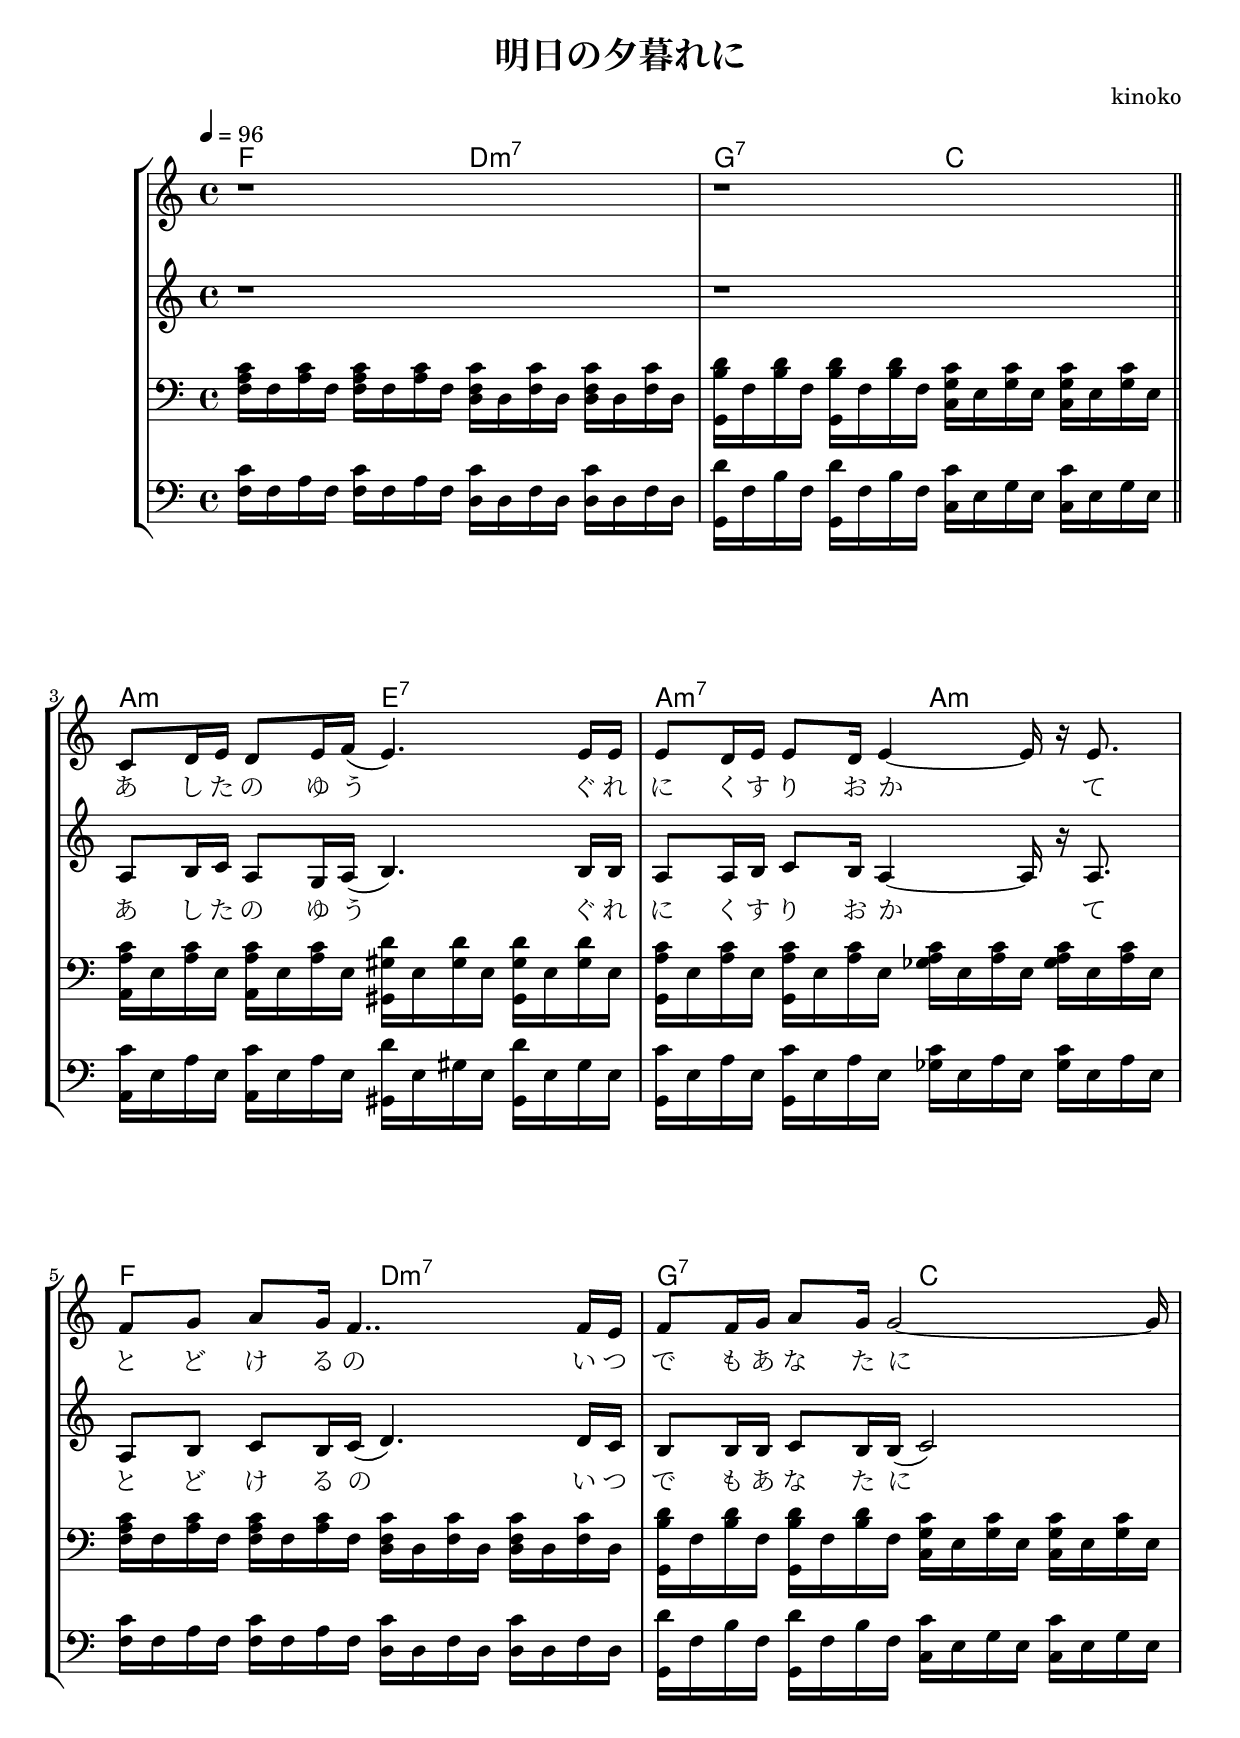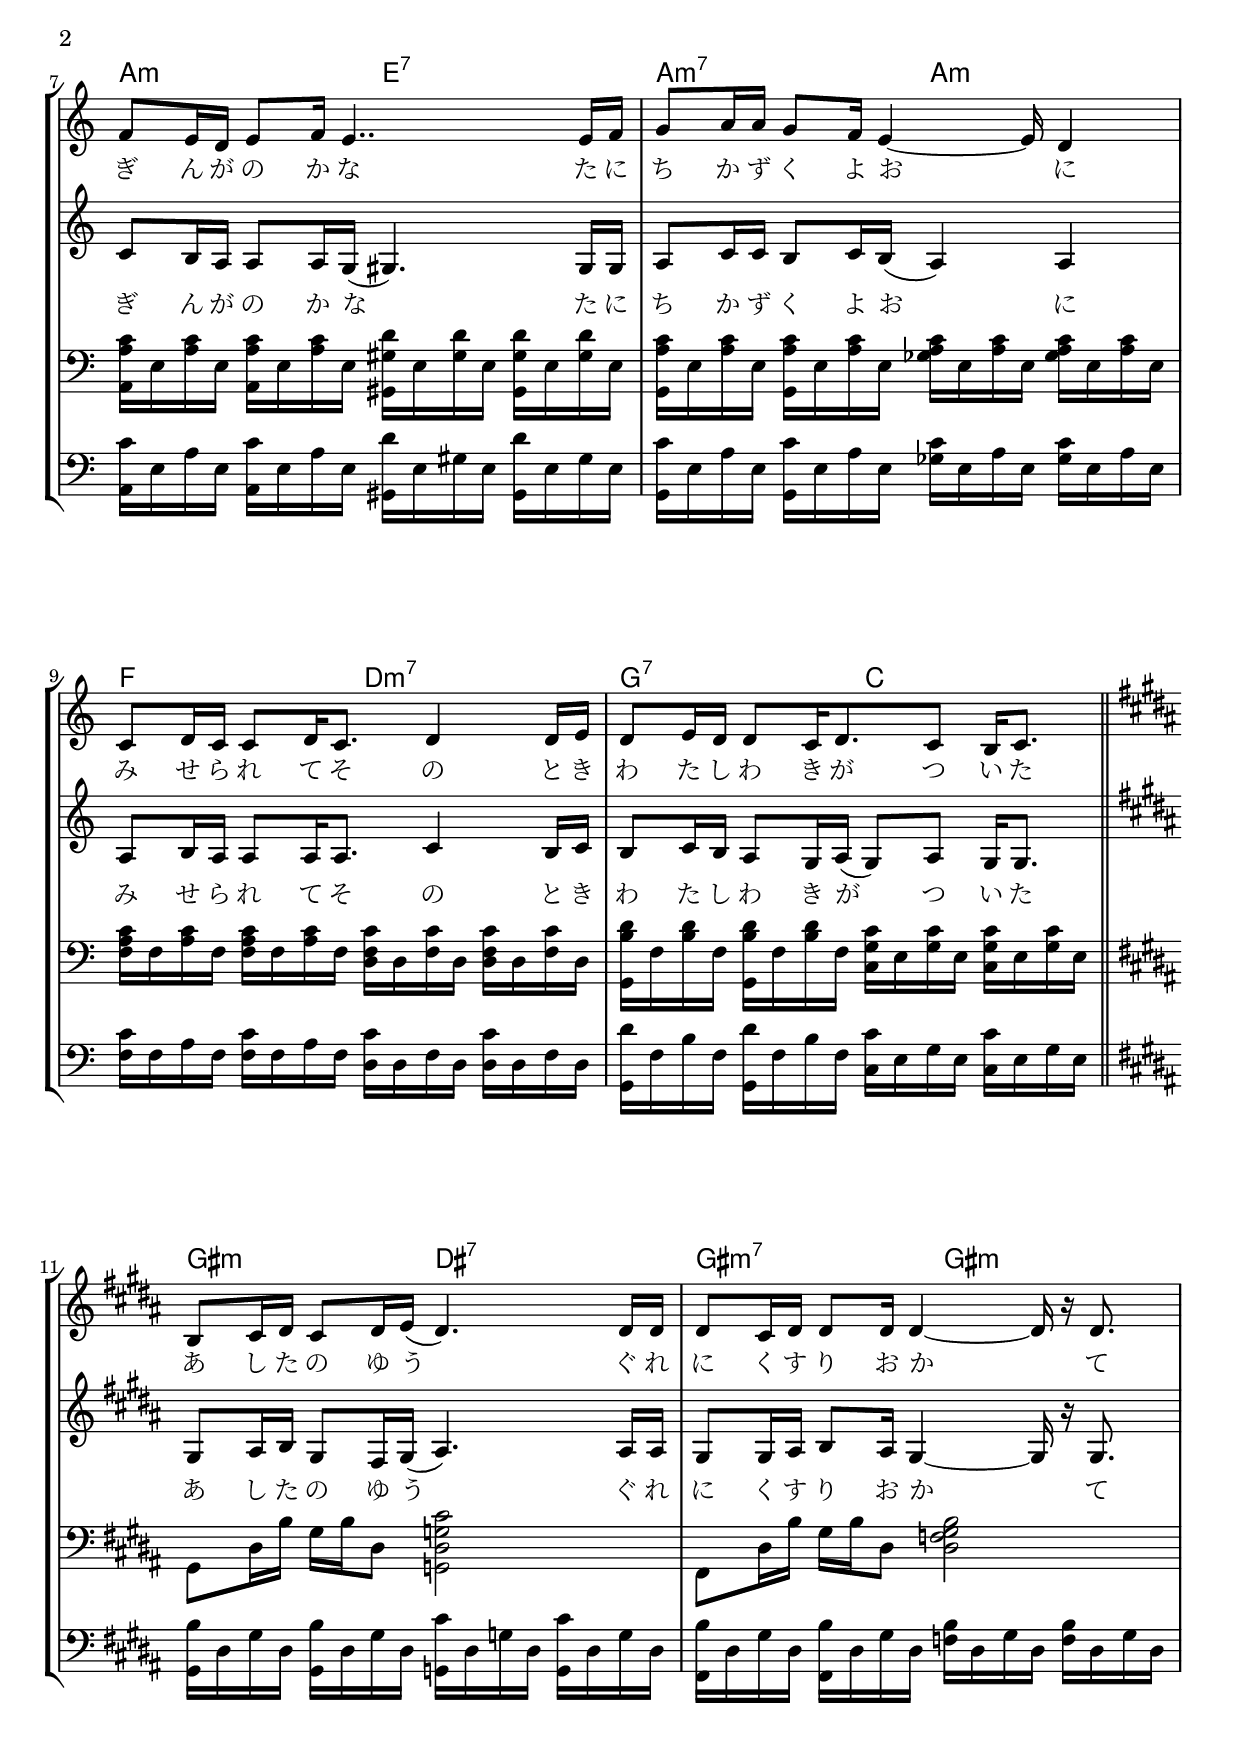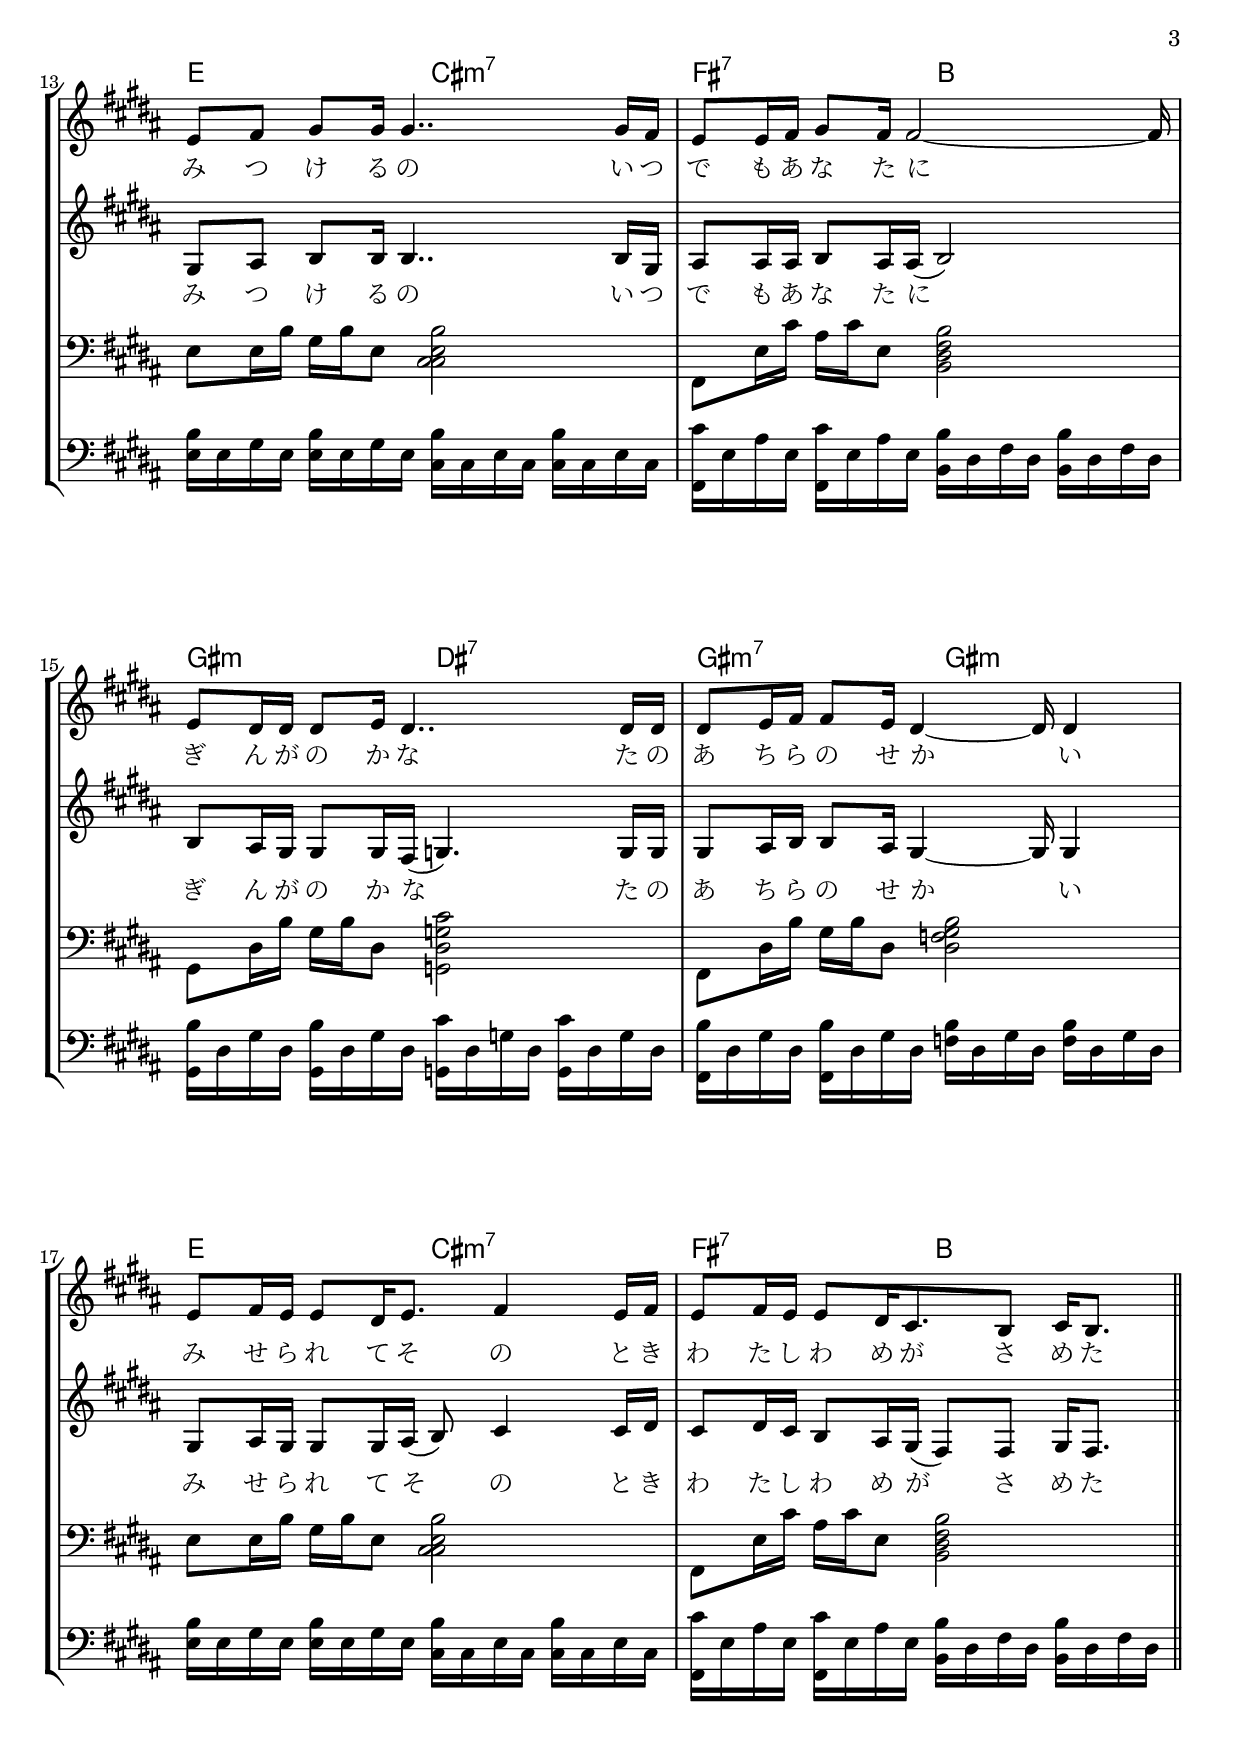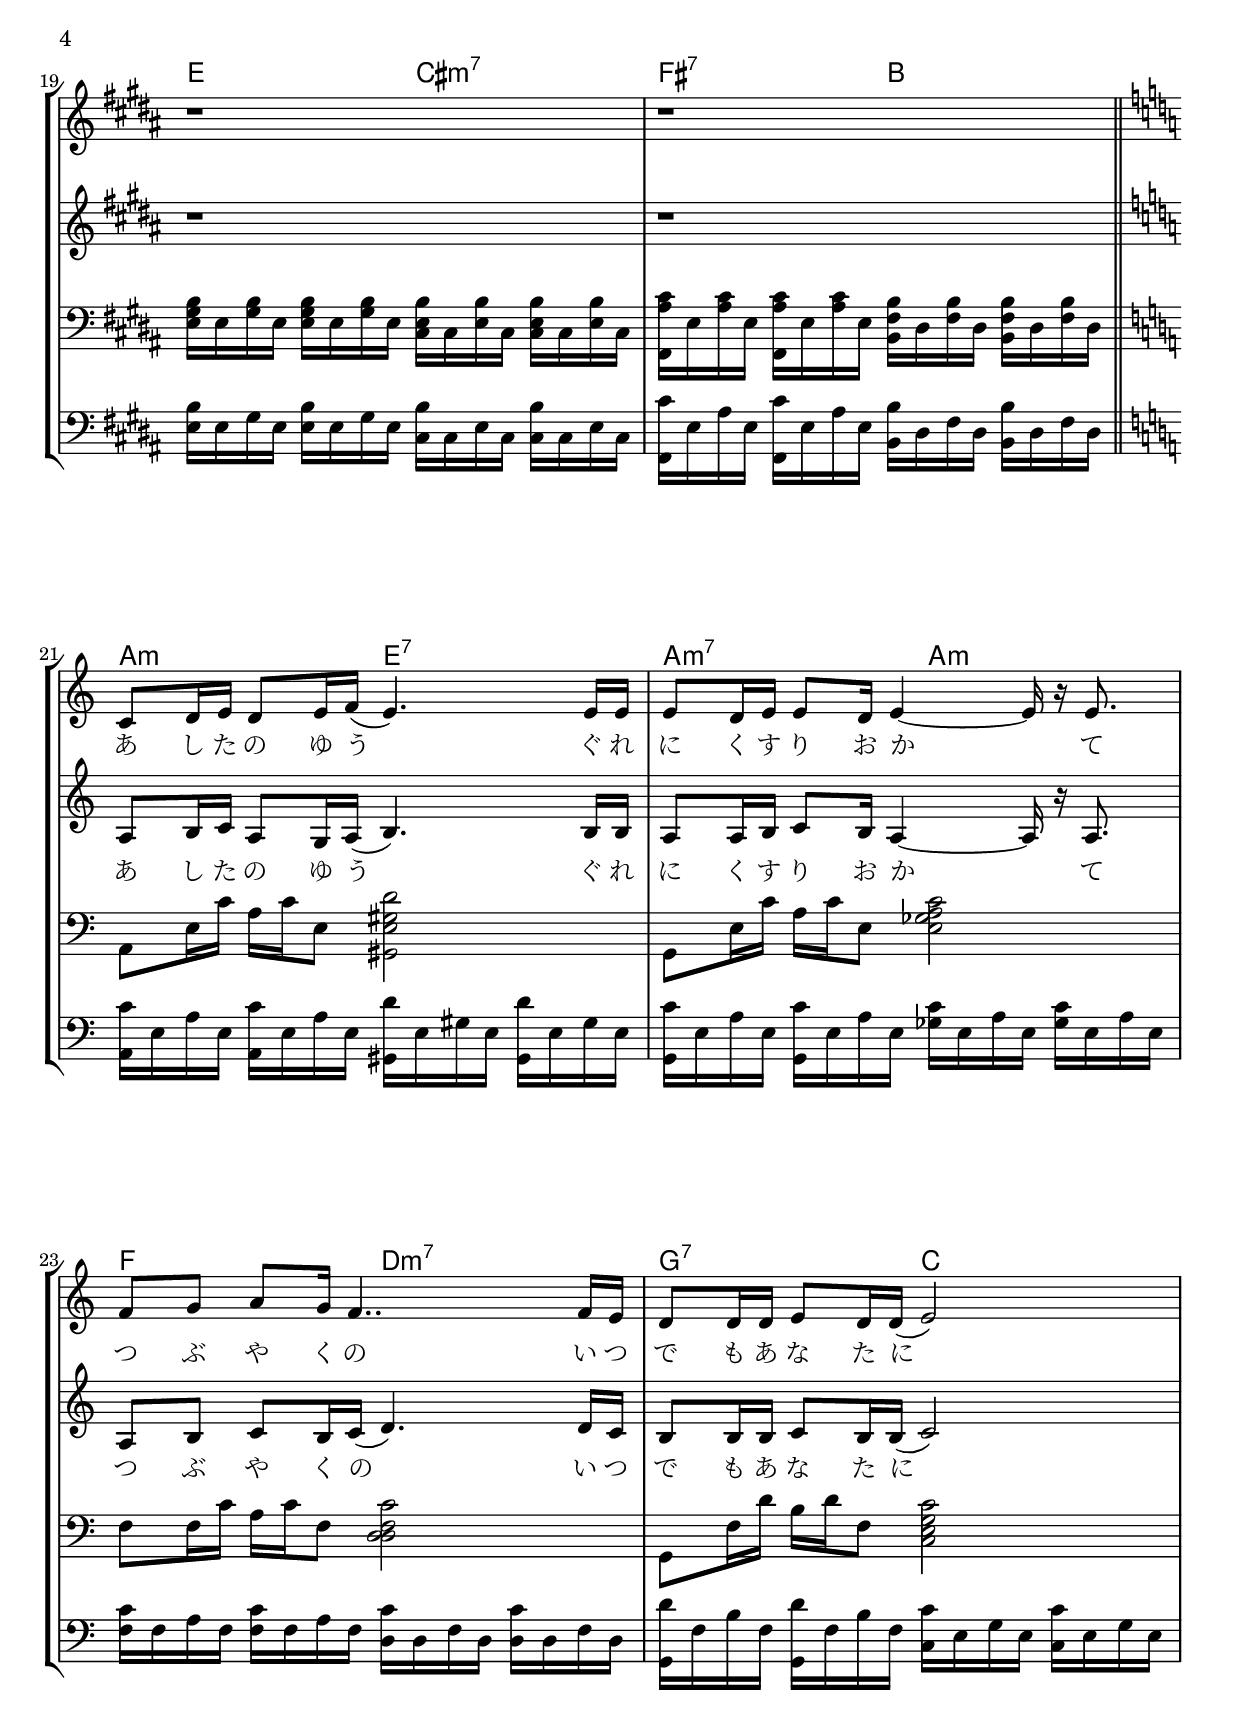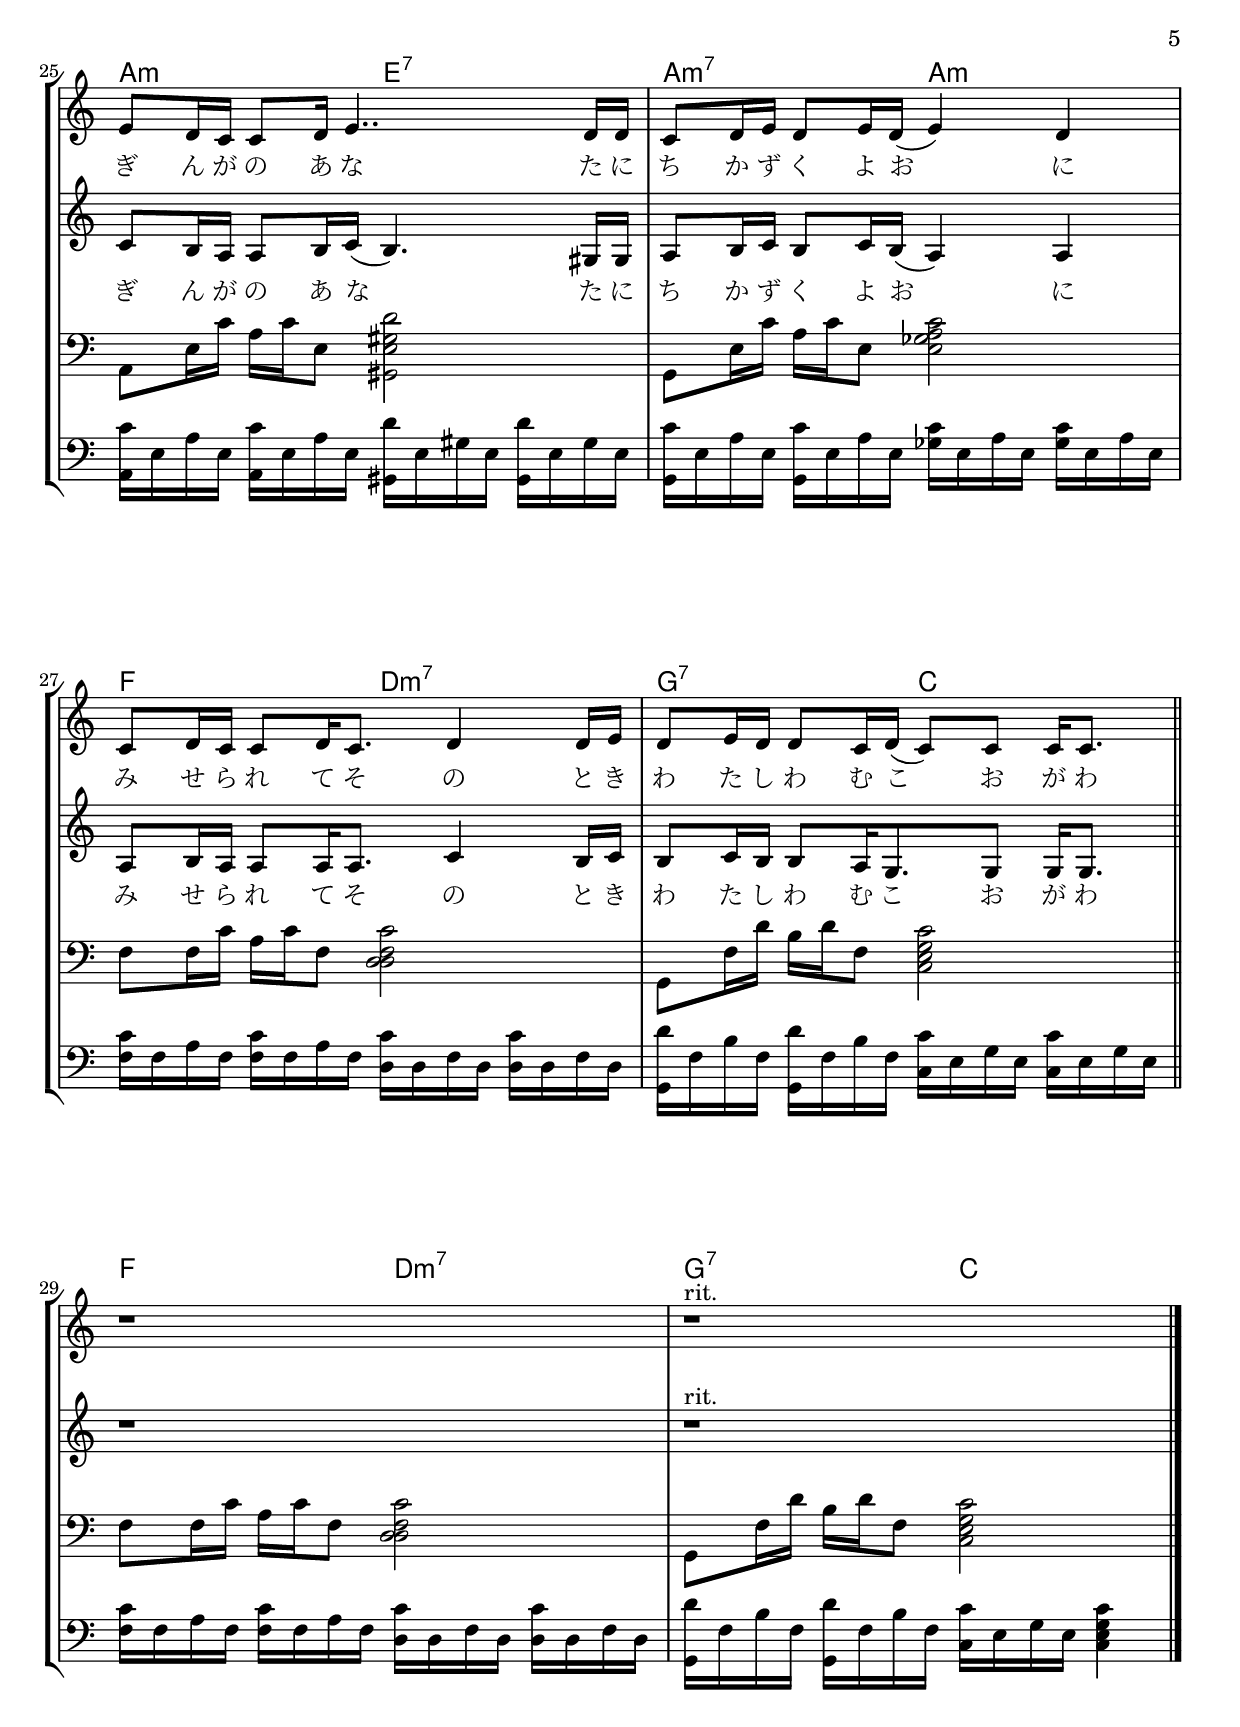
\version "2.12.1"

\header {
	title = \markup {明日の夕暮れに}
	composer = \markup \center-column {kinoko}
}

harmony = \chordmode {
	f2 d:min7 g:7 c 

	a:m e:7 a:min7 a:m f d:min7 g:7 c a:m e:7 a:min7 a:m f d:min7 g:7 c 

	gis:m dis:7 gis:min7 gis:m e cis:min7 fis:7 b gis:m dis:7 gis:min7 gis:m e cis:min7 fis:7 b 

	e cis:min7 fis:7 b 

	a:m e:7 a:min7 a:m f d:min7 g:7 c a:m e:7 a:min7 a:m f d:min7 g:7 c 

	f d:min7 g:7 c 
}

melody = {
	\key c \major
	\tempo 4 = 96
	r1 | r1   
	\set Staff.midiInstrument = #"fss0.42"
	c'8  d'16  e'16  d'8  e'16  f'16  (e'4.)  e'16  e'16 
	e'8  d'16  e'16  e'8  d'16  e'4~e'16  r16  e'8. 
	f'8  g'8  a'8  g'16  f'4..  f'16  e'16 
	f'8  f'16  g'16  a'8  g'16  g'2~g'16 
	f'8  e'16  d'16  e'8  f'16  e'4..  e'16  f'16 
	g'8  a'16  a'16  g'8  f'16  e'4~e'16  d'4 
	c'8  d'16  c'16  c'8  d'16  c'8.  d'4  d'16  e'16 
	d'8  e'16  d'16  d'8  c'16  d'8.  c'8  b16  c'8.
	\set Staff.midiInstrument = #"fss0.42"
		\key b \major
b8  cis'16  dis'16  cis'8  dis'16  e'16  (dis'4.)  dis'16  dis'16 
	dis'8  cis'16  dis'16  dis'8  dis'16  dis'4~dis'16  r16  dis'8. 
	e'8  fis'8  gis'8  gis'16  gis'4..  gis'16  fis'16 
	e'8  e'16  fis'16  gis'8  fis'16  fis'2~fis'16 
	e'8  dis'16  dis'16  dis'8  e'16  dis'4..  dis'16  dis'16 
	dis'8  e'16  fis'16  fis'8  e'16  dis'4~dis'16  dis'4 
	e'8  fis'16  e'16  e'8  dis'16  e'8.  fis'4  e'16  fis'16 
	e'8  fis'16  e'16  e'8  dis'16  cis'8.  b8  cis'16  b8.
	r1 | r1   
	\set Staff.midiInstrument = #"fss0.42"
		\key c \major
c'8  d'16  e'16  d'8  e'16  f'16  (e'4.)  e'16  e'16 
	e'8  d'16  e'16  e'8  d'16  e'4~e'16  r16  e'8. 
	f'8  g'8  a'8  g'16  f'4..  f'16  e'16 
	d'8  d'16  d'16  e'8  d'16  d'16  (e'2) 
	e'8  d'16  c'16  c'8  d'16  e'4..  d'16  d'16 
	c'8  d'16  e'16  d'8  e'16  d'16  (e'4)  d'4 
	c'8  d'16  c'16  c'8  d'16  c'8.  d'4  d'16  e'16 
	d'8  e'16  d'16  d'8  c'16  d'16  (c'8)  c'8  c'16  c'8.
	r1 | r1^"rit." \bar "|."
}

words = \lyricmode {
	
	あ  し  た  の  ゆ  う  ぐ  れ  に  く  す  り  お  か  て  と  ど  け  る  の  い  つ  で  も  あ  な  た  に  ぎ  ん  が  の  か  な  た  に  ち  か  ず  く  よ  お  に  み  せ  ら  れ  て  そ  の  と  き  わ  た  し  わ  き  が  つ  い  た  
	あ  し  た  の  ゆ  う  ぐ  れ  に  く  す  り  お  か  て  み  つ  け  る  の  い  つ  で  も  あ  な  た  に  ぎ  ん  が  の  か  な  た  の  あ  ち  ら  の  せ  か  い  み  せ  ら  れ  て  そ  の  と  き  わ  た  し  わ  め  が  さ  め  た  
	
	あ  し  た  の  ゆ  う  ぐ  れ  に  く  す  り  お  か  て  つ  ぶ  や  く  の  い  つ  で  も  あ  な  た  に  ぎ  ん  が  の  あ  な  た  に  ち  か  ず  く  よ  お  に  み  せ  ら  れ  て  そ  の  と  き  わ  た  し  わ  む  こ  お  が  わ  
	
}

secondmelody = {
	\key c \major
	\tempo 4 = 96
	r1 | r1   
	\set Staff.midiInstrument = #"fss0.42"
	a8  b16  c'16  a8  g16  a16  (b4.)  b16  b16 
	a8  a16  b16  c'8  b16  a4~a16  r16  a8. 
	a8  b8  c'8  b16  c'16  (d'4.)  d'16  c'16 
	b8  b16  b16  c'8  b16  b16  (c'2) 
	c'8  b16  a16  a8  a16  g16  (gis4.)  gis16  gis16 
	a8  c'16  c'16  b8  c'16  b16  (a4)  a4 
	a8  b16  a16  a8  a16  a8.  c'4  b16  c'16 
	b8  c'16  b16  a8  g16  a16  (g8)  a8  g16  g8.
	\set Staff.midiInstrument = #"fss0.42"
		\key b \major
gis8  ais16  b16  gis8  fis16  gis16  (ais4.)  ais16  ais16 
	gis8  gis16  ais16  b8  ais16  gis4~gis16  r16  gis8. 
	gis8  ais8  b8  b16  b4..  b16  gis16 
	ais8  ais16  ais16  b8  ais16  ais16  (b2) 
	b8  ais16  gis16  gis8  gis16  fis16  (g4.)  g16  g16 
	gis8  ais16  b16  b8  ais16  gis4~gis16  gis4 
	gis8  ais16  gis16  gis8  gis16  ais16  (b8)  cis'4  cis'16  dis'16 
	cis'8  dis'16  cis'16  b8  ais16  gis16  (fis8)  fis8  gis16  fis8.
	r1 | r1   
	\set Staff.midiInstrument = #"fss0.42"
		\key c \major
a8  b16  c'16  a8  g16  a16  (b4.)  b16  b16 
	a8  a16  b16  c'8  b16  a4~a16  r16  a8. 
	a8  b8  c'8  b16  c'16  (d'4.)  d'16  c'16 
	b8  b16  b16  c'8  b16  b16  (c'2) 
	c'8  b16  a16  a8  b16  c'16  (b4.)  gis16  gis16 
	a8  b16  c'16  b8  c'16  b16  (a4)  a4 
	a8  b16  a16  a8  a16  a8.  c'4  b16  c'16 
	b8  c'16  b16  b8  a16  g8.  g8  g16  g8.
	r1 | r1^"rit." \bar "|."
}

secondwords = \lyricmode {
	
	あ  し  た  の  ゆ  う  ぐ  れ  に  く  す  り  お  か  て  と  ど  け  る  の  い  つ  で  も  あ  な  た  に  ぎ  ん  が  の  か  な  た  に  ち  か  ず  く  よ  お  に  み  せ  ら  れ  て  そ  の  と  き  わ  た  し  わ  き  が  つ  い  た  
	あ  し  た  の  ゆ  う  ぐ  れ  に  く  す  り  お  か  て  み  つ  け  る  の  い  つ  で  も  あ  な  た  に  ぎ  ん  が  の  か  な  た  の  あ  ち  ら  の  せ  か  い  み  せ  ら  れ  て  そ  の  と  き  わ  た  し  わ  め  が  さ  め  た  
	
	あ  し  た  の  ゆ  う  ぐ  れ  に  く  す  り  お  か  て  つ  ぶ  や  く  の  い  つ  で  も  あ  な  た  に  ぎ  ん  が  の  あ  な  た  に  ち  か  ず  く  よ  お  に  み  せ  ら  れ  て  そ  の  と  き  わ  た  し  わ  む  こ  お  が  わ  
	
}

tempochange = {
	\tempo 4 = 96
	r1 | r1 \bar "||"
	\tempo 4 = 96
	r1 | r1 | r1 | r1 | r1 | r1 | r1 | r1 \bar "||"
	\tempo 4 = 96
	r1 | r1 | r1 | r1 | r1 | r1 | r1 | r1 \bar "||"
	\tempo 4 = 96
	r1 | r1 \bar "||"
	\tempo 4 = 96
	r1 | r1 | r1 | r1 | r1 | r1 | r1 | r1 \bar "||"
	\tempo 4 = 96
	r1 | \tempo 4 = 72 r2 \tempo 4 = 64 r2 \bar "|."
}

mainacc = {
	\clef bass
	\set Staff.midiInstrument = #"Electric Piano 1"
	\key c \major
	\tempo 4 = 96
	<f a c'>16 f16 <a c'>16 f16   <f a c'>16 f16 <a c'>16 f16
	<d f c'>16 d16 <f c'>16 d16   <d f c'>16 d16 <f c'>16 d16
	<g, b d'>16 f16 <b d'>16 f16   <g, b d'>16 f16 <b d'>16 f16
	<c g c'>16 e16 <g c'>16 e16   <c g c'>16 e16 <g c'>16 e16
	\bar "||"

	\set Staff.midiInstrument = #"Electric Piano 1"
	<a, a c'>16 e16 <a c'>16 e16   <a, a c'>16 e16 <a c'>16 e16
	<gis, gis d'>16 e16 <gis d'>16 e16   <gis, gis d'>16 e16 <gis d'>16 e16
	<g, a c'>16 e16 <a c'>16 e16   <g, a c'>16 e16 <a c'>16 e16
	<ges a c'>16 e16 <a c'>16 e16   <ges a c'>16 e16 <a c'>16 e16
	<f a c'>16 f16 <a c'>16 f16   <f a c'>16 f16 <a c'>16 f16
	<d f c'>16 d16 <f c'>16 d16   <d f c'>16 d16 <f c'>16 d16
	<g, b d'>16 f16 <b d'>16 f16   <g, b d'>16 f16 <b d'>16 f16
	<c g c'>16 e16 <g c'>16 e16   <c g c'>16 e16 <g c'>16 e16
	<a, a c'>16 e16 <a c'>16 e16   <a, a c'>16 e16 <a c'>16 e16
	<gis, gis d'>16 e16 <gis d'>16 e16   <gis, gis d'>16 e16 <gis d'>16 e16
	<g, a c'>16 e16 <a c'>16 e16   <g, a c'>16 e16 <a c'>16 e16
	<ges a c'>16 e16 <a c'>16 e16   <ges a c'>16 e16 <a c'>16 e16
	<f a c'>16 f16 <a c'>16 f16   <f a c'>16 f16 <a c'>16 f16
	<d f c'>16 d16 <f c'>16 d16   <d f c'>16 d16 <f c'>16 d16
	<g, b d'>16 f16 <b d'>16 f16   <g, b d'>16 f16 <b d'>16 f16
	<c g c'>16 e16 <g c'>16 e16   <c g c'>16 e16 <g c'>16 e16
	\bar "||"

	\set Staff.midiInstrument = #"Electric Piano 1"
	\key b \major
	gis,8 dis16 b gis b dis8
	<g, dis g cis'>2
	fis,8 dis16 b gis b dis8
	<f dis gis b>2
	e8 e16 b gis b e8
	<cis cis e b>2
	fis,8 e16 cis' ais cis' e8
	<b, dis fis b>2
	gis,8 dis16 b gis b dis8
	<g, dis g cis'>2
	fis,8 dis16 b gis b dis8
	<f dis gis b>2
	e8 e16 b gis b e8
	<cis cis e b>2
	fis,8 e16 cis' ais cis' e8
	<b, dis fis b>2
	\bar "||"

	\set Staff.midiInstrument = #"Electric Piano 1"
	<e gis b>16 e16 <gis b>16 e16   <e gis b>16 e16 <gis b>16 e16
	<cis e b>16 cis16 <e b>16 cis16   <cis e b>16 cis16 <e b>16 cis16
	<fis, ais cis'>16 e16 <ais cis'>16 e16   <fis, ais cis'>16 e16 <ais cis'>16 e16
	<b, fis b>16 dis16 <fis b>16 dis16   <b, fis b>16 dis16 <fis b>16 dis16
	\bar "||"

	\set Staff.midiInstrument = #"Electric Piano 1"
	\key c \major
	a,8 e16 c' a c' e8
	<gis, e gis d'>2
	g,8 e16 c' a c' e8
	<ges e a c'>2
	f8 f16 c' a c' f8
	<d d f c'>2
	g,8 f16 d' b d' f8
	<c e g c'>2
	a,8 e16 c' a c' e8
	<gis, e gis d'>2
	g,8 e16 c' a c' e8
	<ges e a c'>2
	f8 f16 c' a c' f8
	<d d f c'>2
	g,8 f16 d' b d' f8
	<c e g c'>2
	\bar "||"

	\set Staff.midiInstrument = #"Music box"
	f8 f16 c' a c' f8
	<d d f c'>2
	g,8 f16 d' b d' f8
	<c e g c'>2
	\bar "|."
}

subacc = {
	\clef bass
	\set Staff.midiInstrument = #"Synthbrass 1"
	\key c \major
	\tempo 4 = 96
	<f c'>16 f a f <f c'> f a f
	<d c'>16 d f d <d c'> d f d
	<g, d'>16 f b f <g, d'> f b f
	<c c'>16 e g e <c c'> e g e
	\bar "||"

	\set Staff.midiInstrument = #"Synthbrass 1"
	<a, c'>16 e a e <a, c'> e a e
	<gis, d'>16 e gis e <gis, d'> e gis e
	<g, c'>16 e a e <g, c'> e a e
	<ges c'>16 e a e <ges c'> e a e
	<f c'>16 f a f <f c'> f a f
	<d c'>16 d f d <d c'> d f d
	<g, d'>16 f b f <g, d'> f b f
	<c c'>16 e g e <c c'> e g e
	<a, c'>16 e a e <a, c'> e a e
	<gis, d'>16 e gis e <gis, d'> e gis e
	<g, c'>16 e a e <g, c'> e a e
	<ges c'>16 e a e <ges c'> e a e
	<f c'>16 f a f <f c'> f a f
	<d c'>16 d f d <d c'> d f d
	<g, d'>16 f b f <g, d'> f b f
	<c c'>16 e g e <c c'> e g e
	\bar "||"

	\set Staff.midiInstrument = #"Synthstrings 1"
	\key b \major
	<gis, b>16 dis gis dis <gis, b> dis gis dis
	<g, cis'>16 dis g dis <g, cis'> dis g dis
	<fis, b>16 dis gis dis <fis, b> dis gis dis
	<f b>16 dis gis dis <f b> dis gis dis
	<e b>16 e gis e <e b> e gis e
	<cis b>16 cis e cis <cis b> cis e cis
	<fis, cis'>16 e ais e <fis, cis'> e ais e
	<b, b>16 dis fis dis <b, b> dis fis dis
	<gis, b>16 dis gis dis <gis, b> dis gis dis
	<g, cis'>16 dis g dis <g, cis'> dis g dis
	<fis, b>16 dis gis dis <fis, b> dis gis dis
	<f b>16 dis gis dis <f b> dis gis dis
	<e b>16 e gis e <e b> e gis e
	<cis b>16 cis e cis <cis b> cis e cis
	<fis, cis'>16 e ais e <fis, cis'> e ais e
	<b, b>16 dis fis dis <b, b> dis fis dis
	\bar "||"

	\set Staff.midiInstrument = #"Synthbrass 1"
	<e b>16 e gis e <e b> e gis e
	<cis b>16 cis e cis <cis b> cis e cis
	<fis, cis'>16 e ais e <fis, cis'> e ais e
	<b, b>16 dis fis dis <b, b> dis fis dis
	\bar "||"

	\set Staff.midiInstrument = #"Synthbrass 1"
	\key c \major
	<a, c'>16 e a e <a, c'> e a e
	<gis, d'>16 e gis e <gis, d'> e gis e
	<g, c'>16 e a e <g, c'> e a e
	<ges c'>16 e a e <ges c'> e a e
	<f c'>16 f a f <f c'> f a f
	<d c'>16 d f d <d c'> d f d
	<g, d'>16 f b f <g, d'> f b f
	<c c'>16 e g e <c c'> e g e
	<a, c'>16 e a e <a, c'> e a e
	<gis, d'>16 e gis e <gis, d'> e gis e
	<g, c'>16 e a e <g, c'> e a e
	<ges c'>16 e a e <ges c'> e a e
	<f c'>16 f a f <f c'> f a f
	<d c'>16 d f d <d c'> d f d
	<g, d'>16 f b f <g, d'> f b f
	<c c'>16 e g e <c c'> e g e
	\bar "||"

	\set Staff.midiInstrument = #"Synthbrass 2"
	<f c'>16 f a f <f c'> f a f
	<d c'>16 d f d <d c'> d f d
	<g, d'>16 f b f <g, d'> f b f
	<c c'>16 e g e <c e g c'>4
	\bar "|."
}

percA = {
	\drummode {
	r4 hh8. hh4 r16 hh4  |hh4 hh8 hh4. hh4  \bar "||"
	r4 hh8. hh4 r16 hh4  |hh4 hh8 hh4. hh4  |hh4 hh8. hh4 r16 hh4  |hh4 hh8 hh4. hh4  |r4 hh8. hh4 r16 hh4  |hh4 hh8 hh4. hh4  |hh4 hh8. hh4 r16 hh4  |hh4 hh8 hh4. hh4  \bar "||"
	r4 hh8. hh4 r16 hh4  |hh4 hh8 hh4. hh4  |hh4 hh8. hh4 r16 hh4  |hh4 hh8 hh4. hh4  |r4 hh8. hh4 r16 hh4  |hh4 hh8 hh4. hh4  |hh4 hh8. hh4 r16 hh4  |hh4 hh8 hh4. hh4  \bar "||"
	r4 hh8. hh4 r16 hh4  |hh4 hh8 hh4. hh4  \bar "||"
	r4 hh8. hh4 r16 hh4  |hh4 hh8 hh4. hh4  |hh4 hh8. hh4 r16 hh4  |hh4 hh8 hh4. hh4  |r4 hh8. hh4 r16 hh4  |hh4 hh8 hh4. hh4  |hh4 hh8. hh4 r16 hh4  |hh4 hh8 hh4. hh4  \bar "||"
	r4 hh8. hh4 r16 hh4  |hh4 hh8 hh4. hh4  \bar "|."
	}
}

percB = {
	\drummode {
	r8 hhp4 hhp4 hhp4 hhp8  |r8 hhp2 hhp4.  \bar "||"
	r8 hhp4 hhp4 hhp4 hhp8  |r8 hhp2 hhp4 hhp8  |r8 hhp4 hhp4 hhp4 hhp8  |r8 hhp2 hhp4 hhp8  |r8 hhp4 hhp4 hhp4 hhp8  |r8 hhp2 hhp4 hhp8  |r8 hhp4 hhp4 hhp4 hhp8  |r8 hhp2 hhp4.  \bar "||"
	r8 hhp4 hhp4 hhp4 hhp8  |r8 hhp2 hhp4 hhp8  |r8 hhp4 hhp4 hhp4 hhp8  |r8 hhp2 hhp4 hhp8  |r8 hhp4 hhp4 hhp4 hhp8  |r8 hhp2 hhp4 hhp8  |r8 hhp4 hhp4 hhp4 hhp8  |r8 hhp2 hhp4.  \bar "||"
	r8 hhp4 hhp4 hhp4 hhp8  |r8 hhp2 hhp4.  \bar "||"
	r8 hhp4 hhp4 hhp4 hhp8  |r8 hhp2 hhp4 hhp8  |r8 hhp4 hhp4 hhp4 hhp8  |r8 hhp2 hhp4 hhp8  |r8 hhp4 hhp4 hhp4 hhp8  |r8 hhp2 hhp4 hhp8  |r8 hhp4 hhp4 hhp4 hhp8  |r8 hhp2 hhp4.  \bar "||"
	r8 hhp4 hhp4 hhp4 hhp8  |r8 hhp2 hhp4.  \bar "|."
	}
}

percC = {
	\drummode {
	r4 sn2 sn8. sn16  |r4 sn2 sn8 sn16 sn16  \bar "||"
	r4 sn2 sn8. sn16  |r4 sn2 sn8. sn16  |r4 sn2 sn8. sn16  |r4 sn2 sn8. sn16  |r4 sn2 sn8. sn16  |r4 sn2 sn8. sn16  |r4 sn2 sn8. sn16  |r4 sn2 sn8 sn16 sn16  \bar "||"
	r4 sn2 sn8. sn16  |r4 sn2 sn8. sn16  |r4 sn2 sn8. sn16  |r4 sn2 sn8. sn16  |r4 sn2 sn8. sn16  |r4 sn2 sn8. sn16  |r4 sn2 sn8. sn16  |r4 sn2 sn8 sn16 sn16  \bar "||"
	r4 sn2 sn8. sn16  |r4 sn2 sn8 sn16 sn16  \bar "||"
	r4 sn2 sn8. sn16  |r4 sn2 sn8. sn16  |r4 sn2 sn8. sn16  |r4 sn2 sn8. sn16  |r4 sn2 sn8. sn16  |r4 sn2 sn8. sn16  |r4 sn2 sn8. sn16  |r4 sn2 sn8 sn16 sn16  \bar "||"
	r4 sn2 sn8. sn16  |r4 sn2 sn8 sn16 sn16  \bar "|."
	}
}

percD = {
	\drummode {
	bd4. r16 bd8. bd4 bd8  |bd8 bd4 r16 bd8. bd4 bd8  \bar "||"
	bd4. r16 bd8. bd4 bd8  |bd8 bd4 r16 bd8. bd4 bd8  |bd4. r16 bd8. bd4 bd8  |bd8 bd4 r16 bd8. bd4 bd8  |bd4. r16 bd8. bd4 bd8  |bd8 bd4 r16 bd8. bd4 bd8  |bd4. r16 bd8. bd4 bd8  |bd8 bd4 r16 bd8. bd4 bd8  \bar "||"
	bd4. r16 bd8. bd4 bd8  |bd8 bd4 r16 bd8. bd4 bd8  |bd4. r16 bd8. bd4 bd8  |bd8 bd4 r16 bd8. bd4 bd8  |bd4. r16 bd8. bd4 bd8  |bd8 bd4 r16 bd8. bd4 bd8  |bd4. r16 bd8. bd4 bd8  |bd8 bd4 r16 bd8. bd4 bd8  \bar "||"
	bd4. r16 bd8. bd4 bd8  |bd8 bd4 r16 bd8. bd4 bd8  \bar "||"
	bd4. r16 bd8. bd4 bd8  |bd8 bd4 r16 bd8. bd4 bd8  |bd4. r16 bd8. bd4 bd8  |bd8 bd4 r16 bd8. bd4 bd8  |bd4. r16 bd8. bd4 bd8  |bd8 bd4 r16 bd8. bd4 bd8  |bd4. r16 bd8. bd4 bd8  |bd8 bd4 r16 bd8. bd4 bd8  \bar "||"
	bd4. r16 bd8. bd4 bd8  |bd8 bd4 r16 bd8. bd4 bd8  \bar "|."
	}
}

percE = {
	\drummode {
	r1  |r4. r16 hho2 r16  \bar "||"
	r1  |r4. r16 hho2 r16  |r1  |r4. r16 hho2 r16  |r1  |r4. r16 hho2 r16  |r1  |r4. r16 hho2 r16  \bar "||"
	r1  |r4. r16 hho2 r16  |r1  |r4. r16 hho2 r16  |r1  |r4. r16 hho2 r16  |r1  |r4. r16 hho2 r16  \bar "||"
	r1  |r4. r16 hho2 r16  \bar "||"
	r1  |r4. r16 hho2 r16  |r1  |r4. r16 hho2 r16  |r1  |r4. r16 hho2 r16  |r1  |r4. r16 hho2 r16  \bar "||"
	r1  |r4. r16 hho2 r16  \bar "|."
	}
}

percF = {
	\drummode {
	cymc1  |r1 \bar "||"
	cymc1  |r1 |r1 |r1 |cymc1  |r1 |r1 |r1 \bar "||"
	cymc1  |r1 |r1 |r1 |cymc1  |r1 |r1 |r1 \bar "||"
	cymc1  |r1 \bar "||"
	cymc1  |r1 |r1 |r1 |cymc1  |r1 |r1 |r1 \bar "||"
	cymc1  |r1 \bar "|."
	}
}

\score {
	<<
		\new StaffGroup <<
			\new ChordNames {\harmony}
			\new Voice = "melody" {\melody}
			\new Lyrics \lyricsto "melody" \words
			\new Voice = "secondmelody" {\secondmelody}
			\new Lyrics \lyricsto "secondmelody" \secondwords
			\new Staff = "mainacc" {\mainacc}
			\new Staff = "subacc" {\subacc}
		>>
	>>
	\layout { }
}
